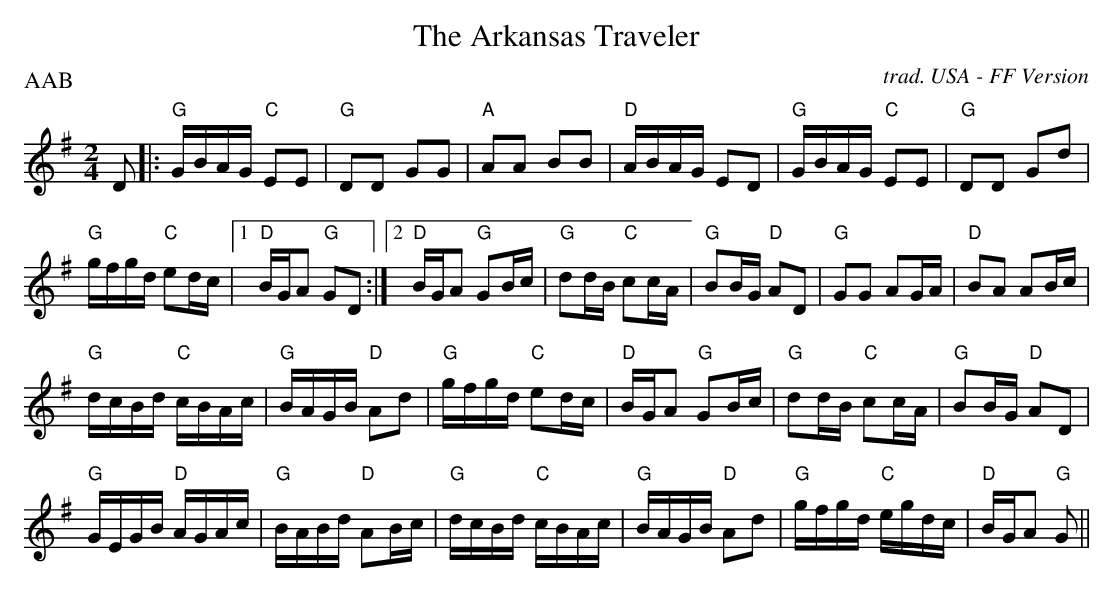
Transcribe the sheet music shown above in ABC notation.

X:1
T:Arkansas Traveler, The
O: trad. USA - FF Version
M:2/4
L:1/16
P:AAB
K:G
D2|:\
"G"GBAG "C"E2E2 |  "G"D2D2 G2G2|"A"A2A2 B2B2|"D"ABAG E2D2|"G"GBAG "C"E2E2|"G"D2D2 G2d2|
"G"gfgd "C"e2dc |1 "D"BGA2 "G"G2D2 :|2 "D"BGA2 "G"G2Bc | "G"d2dB "C"c2cA|"G"B2BG "D"A2D2|"G"G2G2 A2GA|"D"B2A2 A2Bc|
"G"dcBd "C"cBAc|"G"BAGB "D"A2d2|"G"gfgd "C"e2dc|"D"BGA2 "G"G2Bc | "G"d2dB "C"c2cA|"G"B2BG "D"A2D2|
"G"GEGB "D"AGAc|"G"BABd "D"A2Bc|"G"dcBd "C"cBAc|"G"BAGB "D"A2d2|"G"gfgd "C"egdc|"D"BGA2 "G"G2||
